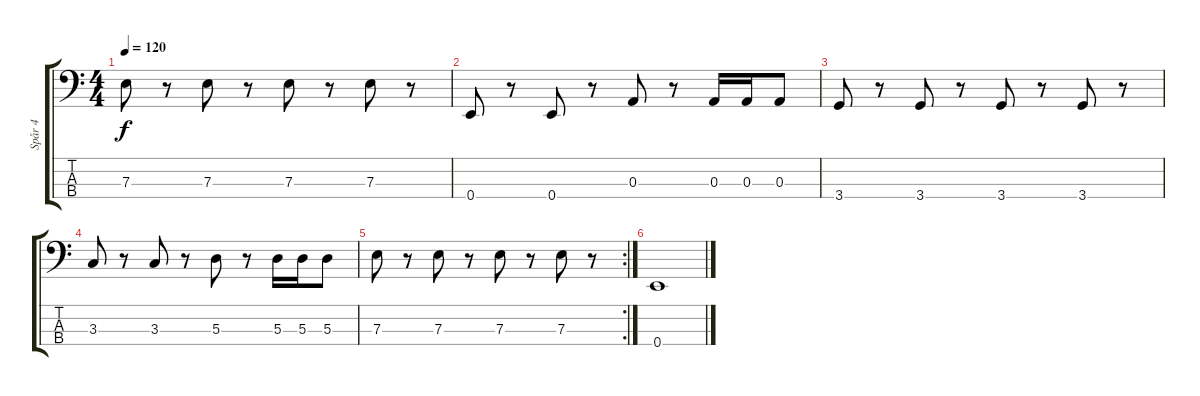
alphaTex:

\track ("Spår 4" "Spår 4") {instrument electricbasspick}
\staff {score tabs}
\tuning (G2 D2 A1 E1) {hide}
\ts (4 4)
\tempo 120
\clef f4
\ks c
7.3.8{dy f} r.8 7.3.8 r.8 7.3.8 r.8 7.3.8 r.8 |
0.4.8 r.8 0.4.8 r.8 0.3.8 r.8 0.3.16 0.3.16 0.3.8 |
3.4.8 r.8 3.4.8 r.8 3.4.8 r.8 3.4.8 r.8 |
3.3.8 r.8 3.3.8 r.8 5.3.8 r.8 5.3.16 5.3.16 5.3.8 |
\rc 2
7.3.8 r.8 7.3.8 r.8 7.3.8 r.8 7.3.8 r.8 |
0.4.1
